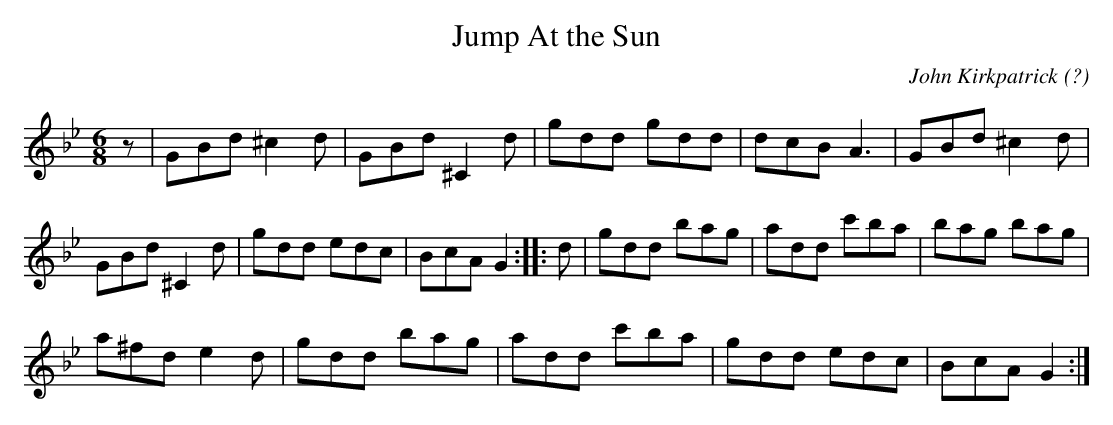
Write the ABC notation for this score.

X:1
T:Jump At the Sun
C:John Kirkpatrick (?)
M:6/8
L:1/8
K:Gm
z|GBd ^c2 d|GBd ^C2 d|gdd gdd|dcB A3|GBd ^c2 d|
GBd ^C2 d|gdd edc|BcA G2::d|gdd bag|add c'ba|bag bag|
a^fd e2 d|gdd bag|add c'ba|gdd edc|BcA G2:|
